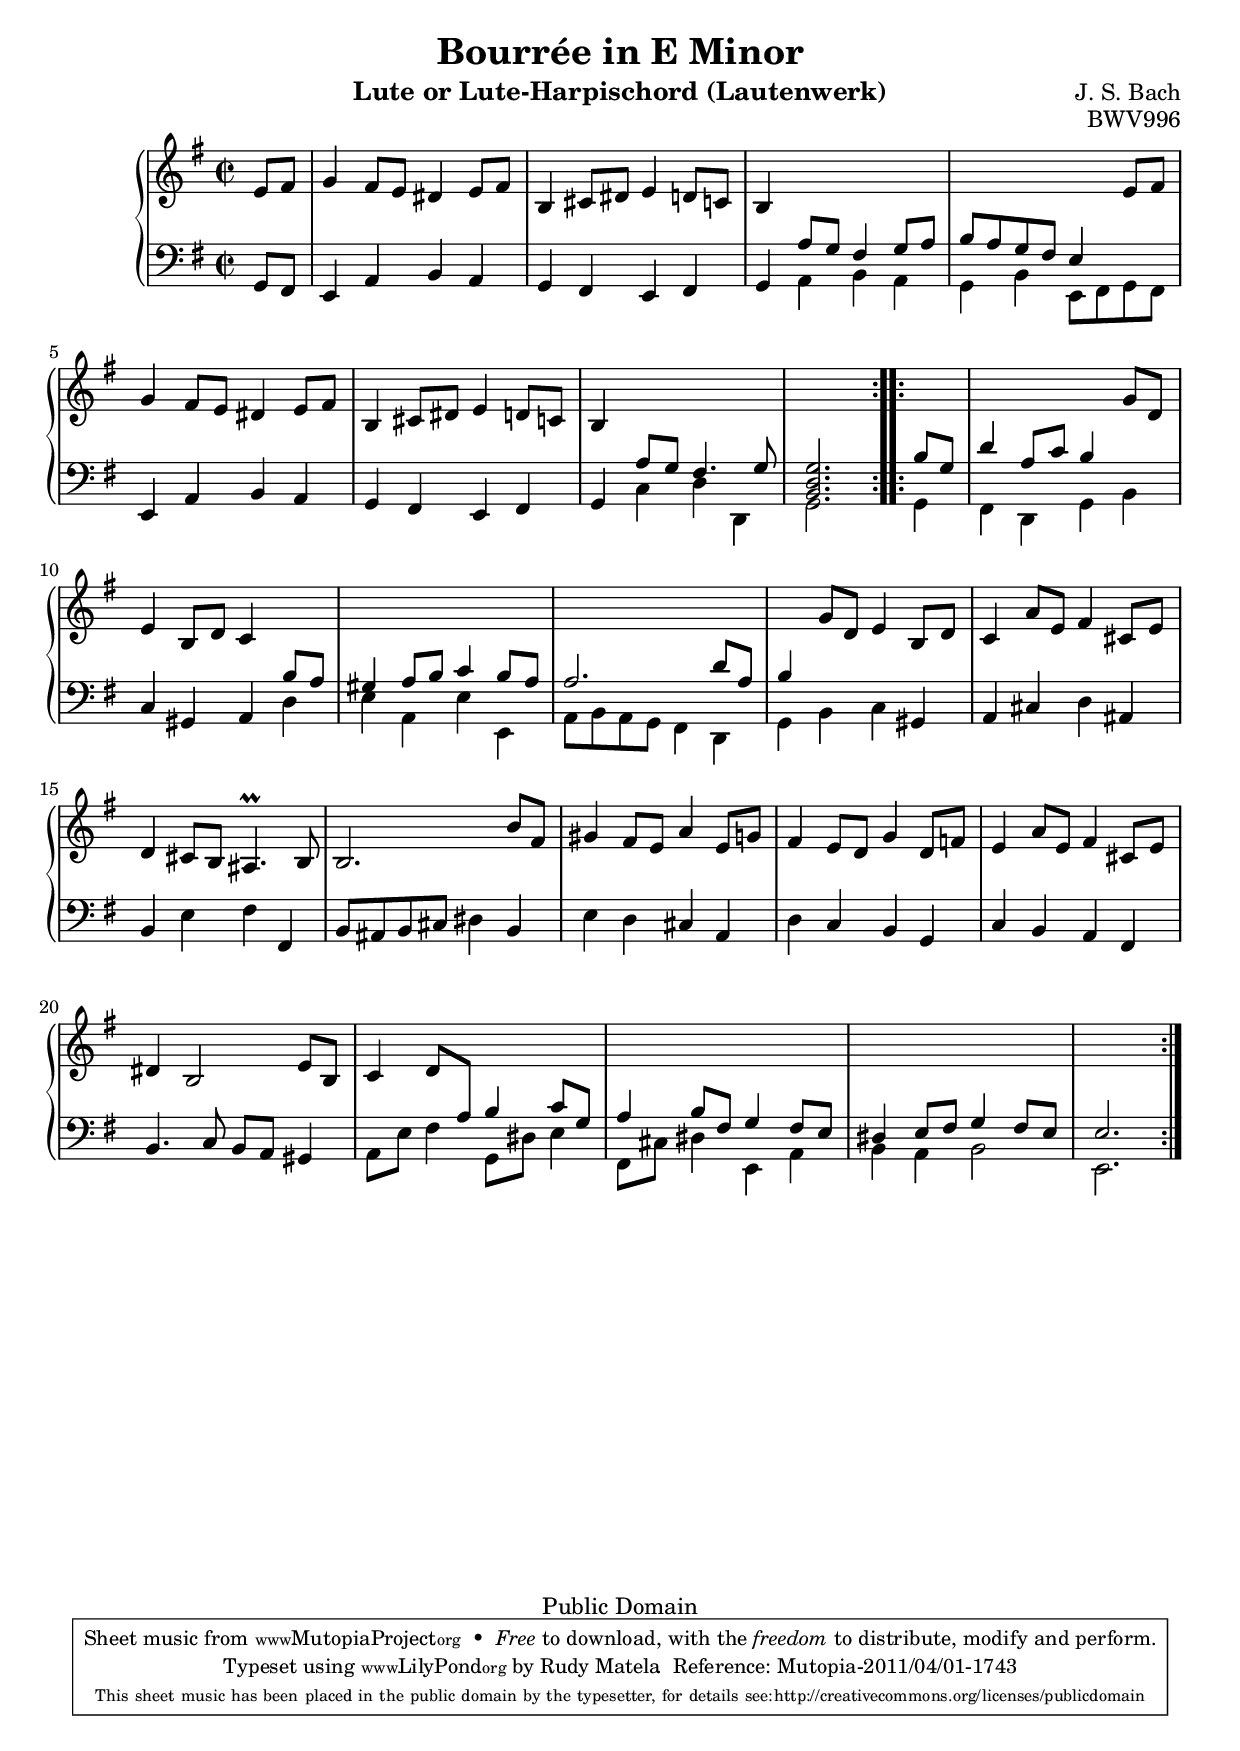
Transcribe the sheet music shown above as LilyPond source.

% Bourreé in E minor
\version "2.12.3"

\header {
  title = "Bourrée in E Minor"
  composer = "J. S. Bach"
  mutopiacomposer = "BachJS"
  opus = "BWV996"
  date = "1700s"
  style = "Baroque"
  instrument = "Lute or Lute-Harpischord (Lautenwerk)"
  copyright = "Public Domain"
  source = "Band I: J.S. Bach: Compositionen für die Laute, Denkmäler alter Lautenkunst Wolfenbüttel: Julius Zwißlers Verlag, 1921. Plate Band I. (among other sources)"
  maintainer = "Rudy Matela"
  % with contributions and corrections from:
  %   Thomas Scharkowski
  %   Paul Umfahrer-Vass
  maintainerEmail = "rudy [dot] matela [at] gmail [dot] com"
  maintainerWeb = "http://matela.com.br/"
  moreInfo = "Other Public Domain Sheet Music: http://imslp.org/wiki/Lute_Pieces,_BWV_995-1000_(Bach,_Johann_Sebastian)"

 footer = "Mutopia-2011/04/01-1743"
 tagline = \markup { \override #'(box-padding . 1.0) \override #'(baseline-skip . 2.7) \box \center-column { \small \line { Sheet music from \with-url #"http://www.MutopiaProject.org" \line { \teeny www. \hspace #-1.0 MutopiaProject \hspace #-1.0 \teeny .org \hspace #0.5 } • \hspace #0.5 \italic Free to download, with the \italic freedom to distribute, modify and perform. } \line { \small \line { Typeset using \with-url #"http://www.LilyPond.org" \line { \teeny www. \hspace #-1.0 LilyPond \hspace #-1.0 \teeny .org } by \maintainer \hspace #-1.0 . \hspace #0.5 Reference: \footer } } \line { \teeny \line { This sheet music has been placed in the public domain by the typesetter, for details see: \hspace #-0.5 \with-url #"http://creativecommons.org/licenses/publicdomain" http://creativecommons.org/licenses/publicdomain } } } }
}


% Up-Transposed
ut = {
  \change Staff = "down" \stemUp
}

% Up-Normal
un = {
  \change Staff = "up" \stemNeutral
}

% Down with Up-Transposed
dt = {
  \stemDown
}

% Down with Up-Neutral
dn = {
  \stemNeutral
}

% Each variable consists of 3 bars
% Each line consists of a bar

\parallelMusic #'(trebleA bassA) {
  e'8 fis |
  g8 fis |
  g4   fis8 e dis4   e8 fis |
  e4 a b a |
  b,4  cis8 dis e4   d8 c |
  g4 fis e fis |
  b4 \ut   a8 g fis4   g8 a |
  g4 \dt a b a |
  b8 a g fis e4  \un e'8 fis |
  g4 b  e,8 fis g fis |
  g4   fis8 e dis4   e8 fis |
  \dn e4 a b a |
  b,4   cis8 dis e4   d8 c |
  g4 fis e fis |
  b4  \ut a8 g fis4.   g8 |
  g4  \dt c d d, |
}

% These could be put inside the above parallel music, but it would fail the
% barcheck. The same happens with part "B"
trebleAend = { <b, d g>2. \un }
bassAend = { g2. \dn }


\parallelMusic #'(trebleB bassB) {
  \ut b'8 g |
  \dt g4 |

  d'4   a8 c b4   \un g'8 d |
  fis4 d g b \dn |

  % 10th
  e4   b8 d c4  \ut b8 a |
  c4 gis a \dt d |

  gis4   a8 b c4   b8 a |
  e4 a, e' e, |

  a2.   d8 a |
  a8 b a g  fis4  d |

  b4 \un   g'8 d e4   b8 d |
  g4 b c \dn gis |

  c4   a'8 e fis4   cis8 e |
  a4 cis d ais |

  %15th bar
  d4   cis8 b ais4. \prall   b8 |
  b4 e fis fis, |

  b2.    b'8 fis |
  b8 ais b cis   dis4 b |
  
  gis4   fis8 e a4   e8 g |
  e4 d cis a |

  fis4    e8 d g4   d8 f |
  d4 c b g |

  e4    a8 e fis4  cis8 e |
  c4 b a fis |

  %20th bar
  dis4 b2      e8 b |
  b4.  c8 b a gis4 |

  c4   \stemUp d8 \ut a b4   c8 g |
  \dt a8 e' fis4   g,8 dis' e4 |

  a4   b8 fis g4  fis8 e |
  fis,8 cis' dis4   e, a |

  dis4   e8 fis g4   fis8 e |
  b4  a4  b2 |

}
trebleBend = { e2.  }
bassBend = { e,2.  }

treble = { 
  \repeat volta 2 { \trebleA \trebleAend }
  \repeat volta 2 { \trebleB \trebleBend }
}
bass = {
  \repeat volta 2 { \bassA \bassAend }
  \repeat volta 2 { \bassB \bassBend }
}

commands = {
  \key e \minor
  \time 2/2
  \partial 4
  \tempo 4=132
  % Do not output tempo marking on pdf
  \set Score.tempoHideNote = ##t
}


\score {
  \new PianoStaff <<
    \new Staff = "up" {
      \clef treble \commands 
      \new Voice \relative c { \partial 4 \treble %{\bar "|."%} }
    }
    \new Staff = "down" {
      \clef bass \commands
      \new Voice \relative c { \partial 4 \bass }
    }
  >>
  \layout{ }
  \midi{ }
}

